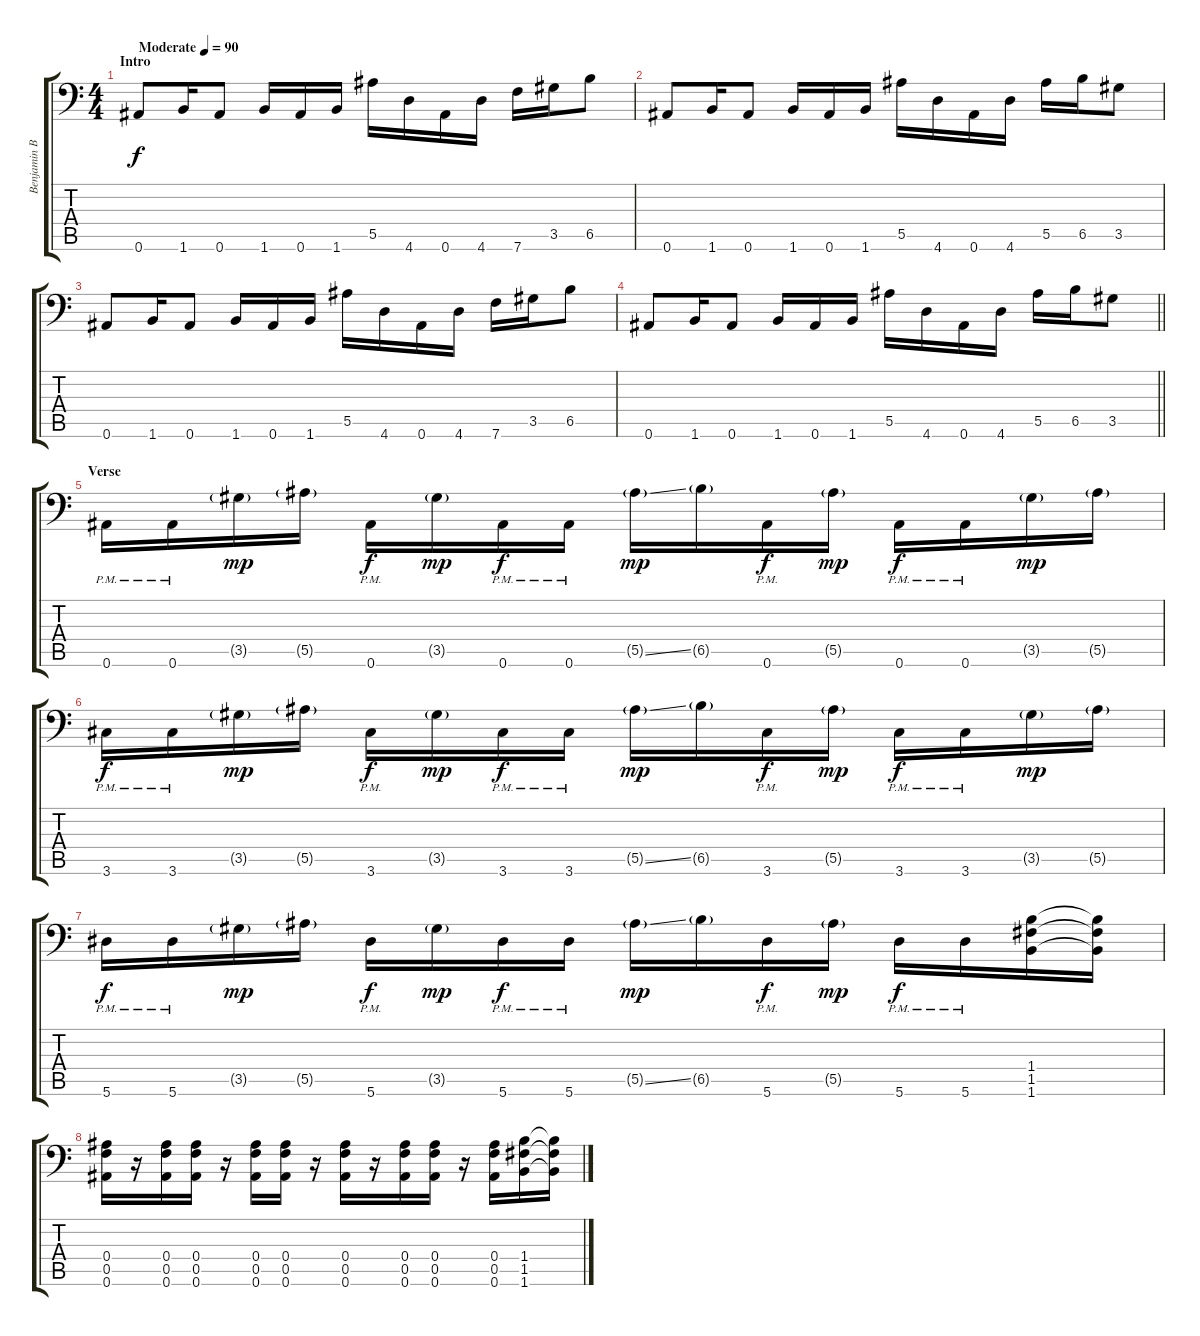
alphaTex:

\track ("Benjamin Burnley" "Benjamin B") {instrument distortionguitar}
\staff {score tabs}
\tuning (C4 G3 Eb3 Bb2 F2 Bb1) {hide}
\ts (4 4)
\section ("" "Intro")
\tempo (90 "Moderate")
\clef f4
\ks c
0.6.8{dy f instrument distortionguitar} 1.6.16 0.6.8 1.6.16 0.6.16 1.6.16 5.5.16 4.6.16 0.6.16 4.6.16 7.6.16 3.5.16 6.5.8 |
0.6.8 1.6.16 0.6.8 1.6.16 0.6.16 1.6.16 5.5.16 4.6.16 0.6.16 4.6.16 5.5.16 6.5.16 3.5.8 |
0.6.8 1.6.16 0.6.8 1.6.16 0.6.16 1.6.16 5.5.16 4.6.16 0.6.16 4.6.16 7.6.16 3.5.16 6.5.8 |
\barLineRight lightlight
0.6.8 1.6.16 0.6.8 1.6.16 0.6.16 1.6.16 5.5.16 4.6.16 0.6.16 4.6.16 5.5.16 6.5.16 3.5.8 |
\section ("" "Verse")
0.6{pm}.16 0.6{pm}.16 3.5{g}.16{dy mp} 5.5{g}.16 0.6{pm}.16{dy f} 3.5{g}.16{dy mp} 0.6{pm}.16{dy f} 0.6{pm}.16 5.5{ss g}.16{dy mp} 6.5{g}.16 0.6{pm}.16{dy f} 5.5{g}.16{dy mp} 0.6{pm}.16{dy f} 0.6{pm}.16 3.5{g}.16{dy mp} 5.5{g}.16 |
3.6{pm}.16{dy f} 3.6{pm}.16 3.5{g}.16{dy mp} 5.5{g}.16 3.6{pm}.16{dy f} 3.5{g}.16{dy mp} 3.6{pm}.16{dy f} 3.6{pm}.16 5.5{ss g}.16{dy mp} 6.5{g}.16 3.6{pm}.16{dy f} 5.5{g}.16{dy mp} 3.6{pm}.16{dy f} 3.6{pm}.16 3.5{g}.16{dy mp} 5.5{g}.16 |
5.6{pm}.16{dy f} 5.6{pm}.16 3.5{g}.16{dy mp} 5.5{g}.16 5.6{pm}.16{dy f} 3.5{g}.16{dy mp} 5.6{pm}.16{dy f} 5.6{pm}.16 5.5{ss g}.16{dy mp} 6.5{g}.16 5.6{pm}.16{dy f} 5.5{g}.16{dy mp} 5.6{pm}.16{dy f} 5.6{pm}.16 (1.4 1.5 1.6).16 (1.4{t} 1.5{t} 1.6{t}).16 |
(0.4 0.5 0.6).16 r.16 (0.4 0.5 0.6).16 (0.4 0.5 0.6).16 r.16 (0.4 0.5 0.6).16 (0.4 0.5 0.6).16 r.16 (0.4 0.5 0.6).16 r.16 (0.4 0.5 0.6).16 (0.4 0.5 0.6).16 r.16 (0.4 0.5 0.6).16 (1.4 1.5 1.6).16 (1.4{t} 1.5{t} 1.6{t}).16
